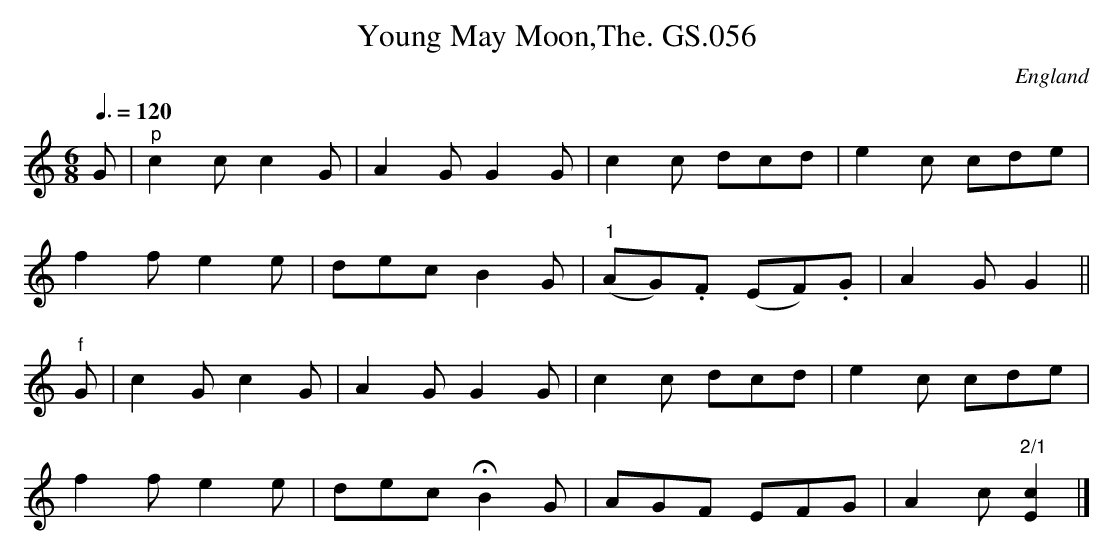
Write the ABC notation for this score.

X:1
T:Young May Moon,The. GS.056
M:6/8
L:1/8
Q:3/8=120
O:England
K:C major
G | "^p"c2c c2G | A2G G2G | c2c dcd | e2c cde |!
f2f e2e | dec B2G | "^1" (AG).F (EF).G | A2G G2 ||!
"^f"G | c2G c2G | A2G G2G | c2c dcd | e2c cde |!
f2f e2e | dec H B2G | AGF EFG | A2c "^2/1"[E2c2] |]
